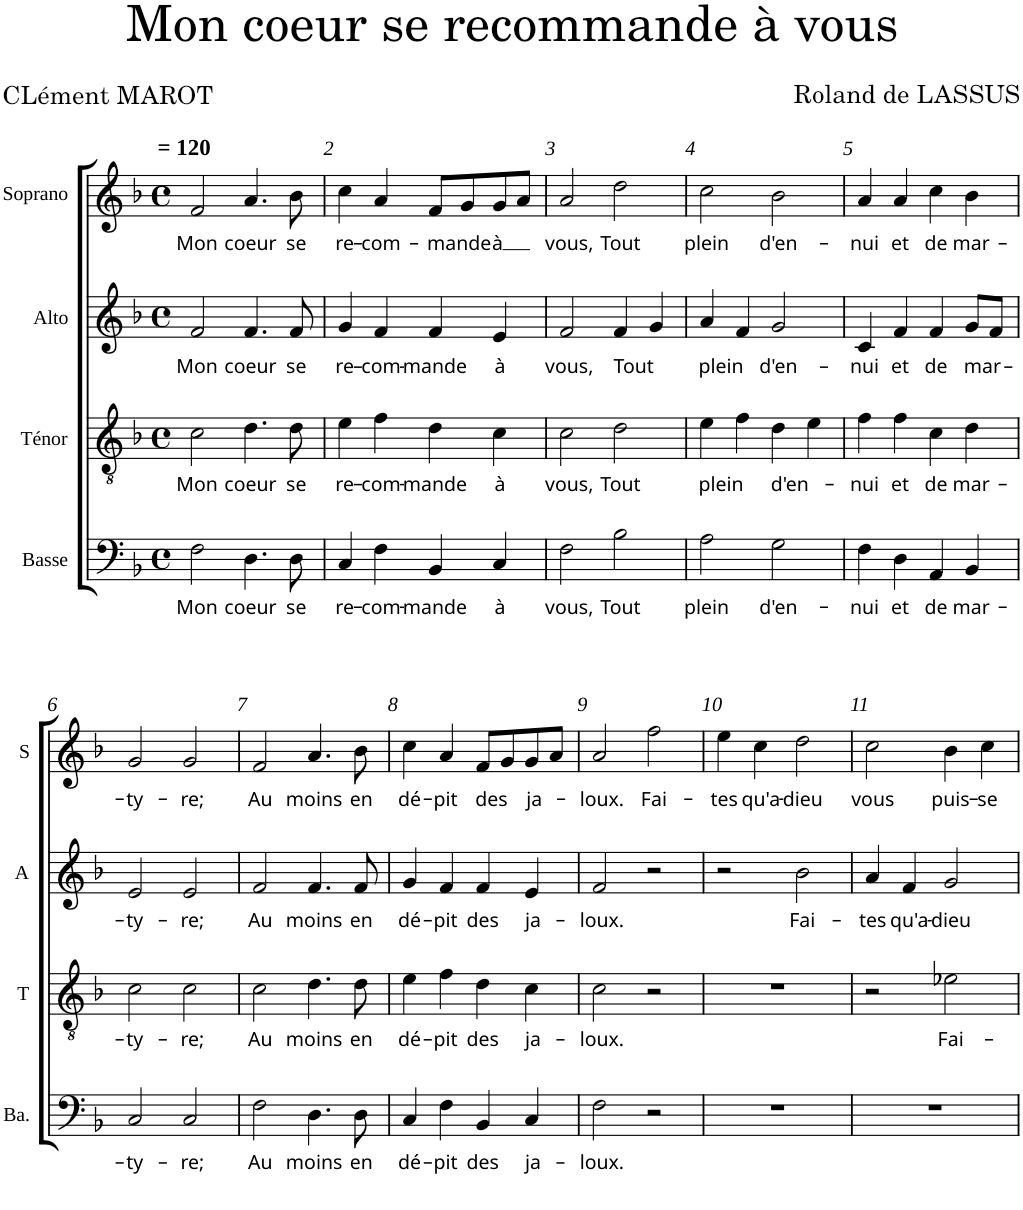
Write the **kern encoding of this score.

**kern	**text	**kern	**text	**kern	**text	**kern	**text
*part4	*part4	*part3	*part3	*part2	*part2	*part1	*part1
*staff4	*staff4	*staff3	*staff3	*staff2	*staff2	*staff1	*staff1
*I"Basse	*	*I"Ténor	*	*I"Alto	*	*I"Soprano	*
*I'Ba.	*	*I'T	*	*I'A	*	*I'S	*
*clefF4	*	*clefGv2	*	*clefG2	*	*clefG2	*
*k[b-]	*	*k[b-]	*	*k[b-]	*	*k[b-]	*
*F:	*	*F:	*	*F:	*	*F:	*
*M4/4	*	*M4/4	*	*M4/4	*	*M4/4	*
*met(c)	*	*met(c)	*	*met(c)	*	*met(c)	*
=1	=1	=1	=1	=1	=1	=1	=1
!	!	!	!	!	!	!LO:TX:a:B:t== 120	!
!	!LO:LY:b	!	!LO:LY:b	!	!LO:LY:b	!	!LO:LY:b
2F\	Mon	2c\	Mon	2f/	Mon	2f/	Mon
!	!LO:LY:b	!	!LO:LY:b	!	!LO:LY:b	!	!LO:LY:b
4.D\	coeur	4.d\	coeur	4.f/	coeur	4.a/	coeur
!	!LO:LY:b	!	!LO:LY:b	!	!LO:LY:b	!	!LO:LY:b
8D\	se	8d\	se	8f/	se	8b-\	se
=2	=2	=2	=2	=2	=2	=2	=2
!	!LO:LY:b	!	!LO:LY:b	!	!LO:LY:b	!	!LO:LY:b
4C/	re-	4e\	re-	4g/	re-	4cc\	re-
!	!LO:LY:b	!	!LO:LY:b	!	!LO:LY:b	!	!LO:LY:b
4F\	-com-	4f\	-com-	4f/	-com-	4a/	-com-
!	!LO:LY:b	!	!LO:LY:b	!	!LO:LY:b	!	!LO:LY:b
4BB-/	-mande	4d\	-mande	4f/	-mande	8f/L	-mande
.	.	.	.	.	.	8g/	.
!	!LO:LY:b	!	!LO:LY:b	!	!LO:LY:b	!	!LO:LY:b
4C/	à	4c\	à	4e/	à	8g/	à
.	.	.	.	.	.	8a/J	.
=3	=3	=3	=3	=3	=3	=3	=3
!	!LO:LY:b	!	!LO:LY:b	!	!LO:LY:b	!	!LO:LY:b
2F\	vous,	2c\	vous,	2f/	vous,	2a/	vous,
!	!LO:LY:b	!	!LO:LY:b	!	!LO:LY:b	!	!LO:LY:b
2B-\	Tout	2d\	Tout	4f/	Tout	2dd\	Tout
.	.	.	.	4g/	.	.	.
=4	=4	=4	=4	=4	=4	=4	=4
!	!LO:LY:b	!	!LO:LY:b	!	!LO:LY:b	!	!LO:LY:b
2A\	plein	4e\	plein	4a/	plein	2cc\	plein
.	.	4f\	.	4f/	.	.	.
!	!LO:LY:b	!	!LO:LY:b	!	!LO:LY:b	!	!LO:LY:b
2G\	d'en-	4d\	d'en-	2g/	d'en-	2b-\	d'en-
.	.	4e\	.	.	.	.	.
=5	=5	=5	=5	=5	=5	=5	=5
!	!LO:LY:b	!	!LO:LY:b	!	!LO:LY:b	!	!LO:LY:b
4F\	-nui	4f\	-nui	4c/	-nui	4a/	-nui
!	!LO:LY:b	!	!LO:LY:b	!	!LO:LY:b	!	!LO:LY:b
4D\	et	4f\	et	4f/	et	4a/	et
!	!LO:LY:b	!	!LO:LY:b	!	!LO:LY:b	!	!LO:LY:b
4AA/	de	4c\	de	4f/	de	4cc\	de
!	!LO:LY:b	!	!LO:LY:b	!	!LO:LY:b	!	!LO:LY:b
4BB-/	mar-	4d\	mar-	8g/L	mar-	4b-\	mar-
.	.	.	.	8f/J	.	.	.
!!LO:LB:g=z
=6	=6	=6	=6	=6	=6	=6	=6
!	!LO:LY:b	!	!LO:LY:b	!	!LO:LY:b	!	!LO:LY:b
2C/	-ty-	2c\	-ty-	2e/	-ty-	2g/	-ty-
!	!LO:LY:b	!	!LO:LY:b	!	!LO:LY:b	!	!LO:LY:b
2C/	-re;	2c\	-re;	2e/	-re;	2g/	-re;
=7	=7	=7	=7	=7	=7	=7	=7
!	!LO:LY:b	!	!LO:LY:b	!	!LO:LY:b	!	!LO:LY:b
2F\	Au	2c\	Au	2f/	Au	2f/	Au
!	!LO:LY:b	!	!LO:LY:b	!	!LO:LY:b	!	!LO:LY:b
4.D\	moins	4.d\	moins	4.f/	moins	4.a/	moins
!	!LO:LY:b	!	!LO:LY:b	!	!LO:LY:b	!	!LO:LY:b
8D\	en	8d\	en	8f/	en	8b-\	en
=8	=8	=8	=8	=8	=8	=8	=8
!	!LO:LY:b	!	!LO:LY:b	!	!LO:LY:b	!	!LO:LY:b
4C/	dé-	4e\	dé-	4g/	dé-	4cc\	dé-
!	!LO:LY:b	!	!LO:LY:b	!	!LO:LY:b	!	!LO:LY:b
4F\	-pit	4f\	-pit	4f/	-pit	4a/	-pit
!	!LO:LY:b	!	!LO:LY:b	!	!LO:LY:b	!	!LO:LY:b
4BB-/	des	4d\	des	4f/	des	8f/L	des
.	.	.	.	.	.	8g/	.
!	!LO:LY:b	!	!LO:LY:b	!	!LO:LY:b	!	!LO:LY:b
4C/	ja-	4c\	ja-	4e/	ja-	8g/	ja-
.	.	.	.	.	.	8a/J	.
=9	=9	=9	=9	=9	=9	=9	=9
!	!LO:LY:b	!	!LO:LY:b	!	!LO:LY:b	!	!LO:LY:b
2F\	-loux.	2c\	-loux.	2f/	-loux.	2a/	-loux.
!	!	!	!	!	!	!	!LO:LY:b
2r	.	2r	.	2r	.	2ff\	Fai-
=10	=10	=10	=10	=10	=10	=10	=10
!	!	!	!	!	!	!	!LO:LY:b
1r	.	1r	.	2r	.	4ee\	-tes
!	!	!	!	!	!	!	!LO:LY:b
.	.	.	.	.	.	4cc\	qu'a-
!	!	!	!	!	!LO:LY:b	!	!LO:LY:b
.	.	.	.	2b-\	Fai-	2dd\	-dieu
=11	=11	=11	=11	=11	=11	=11	=11
!	!	!	!	!	!LO:LY:b	!	!LO:LY:b
1r	.	2r	.	4a/	-tes	2cc\	vous
!	!	!	!	!	!LO:LY:b	!	!
.	.	.	.	4f/	qu'a-	.	.
!	!	!	!LO:LY:b	!	!LO:LY:b	!	!LO:LY:b
.	.	2e-X\	Fai-	2g/	-dieu	4b-\	puis-
!	!	!	!	!	!	!	!LO:LY:b
.	.	.	.	.	.	4cc\	-se
=	=	=	=	=	=	=	=
*-	*-	*-	*-	*-	*-	*-	*-
